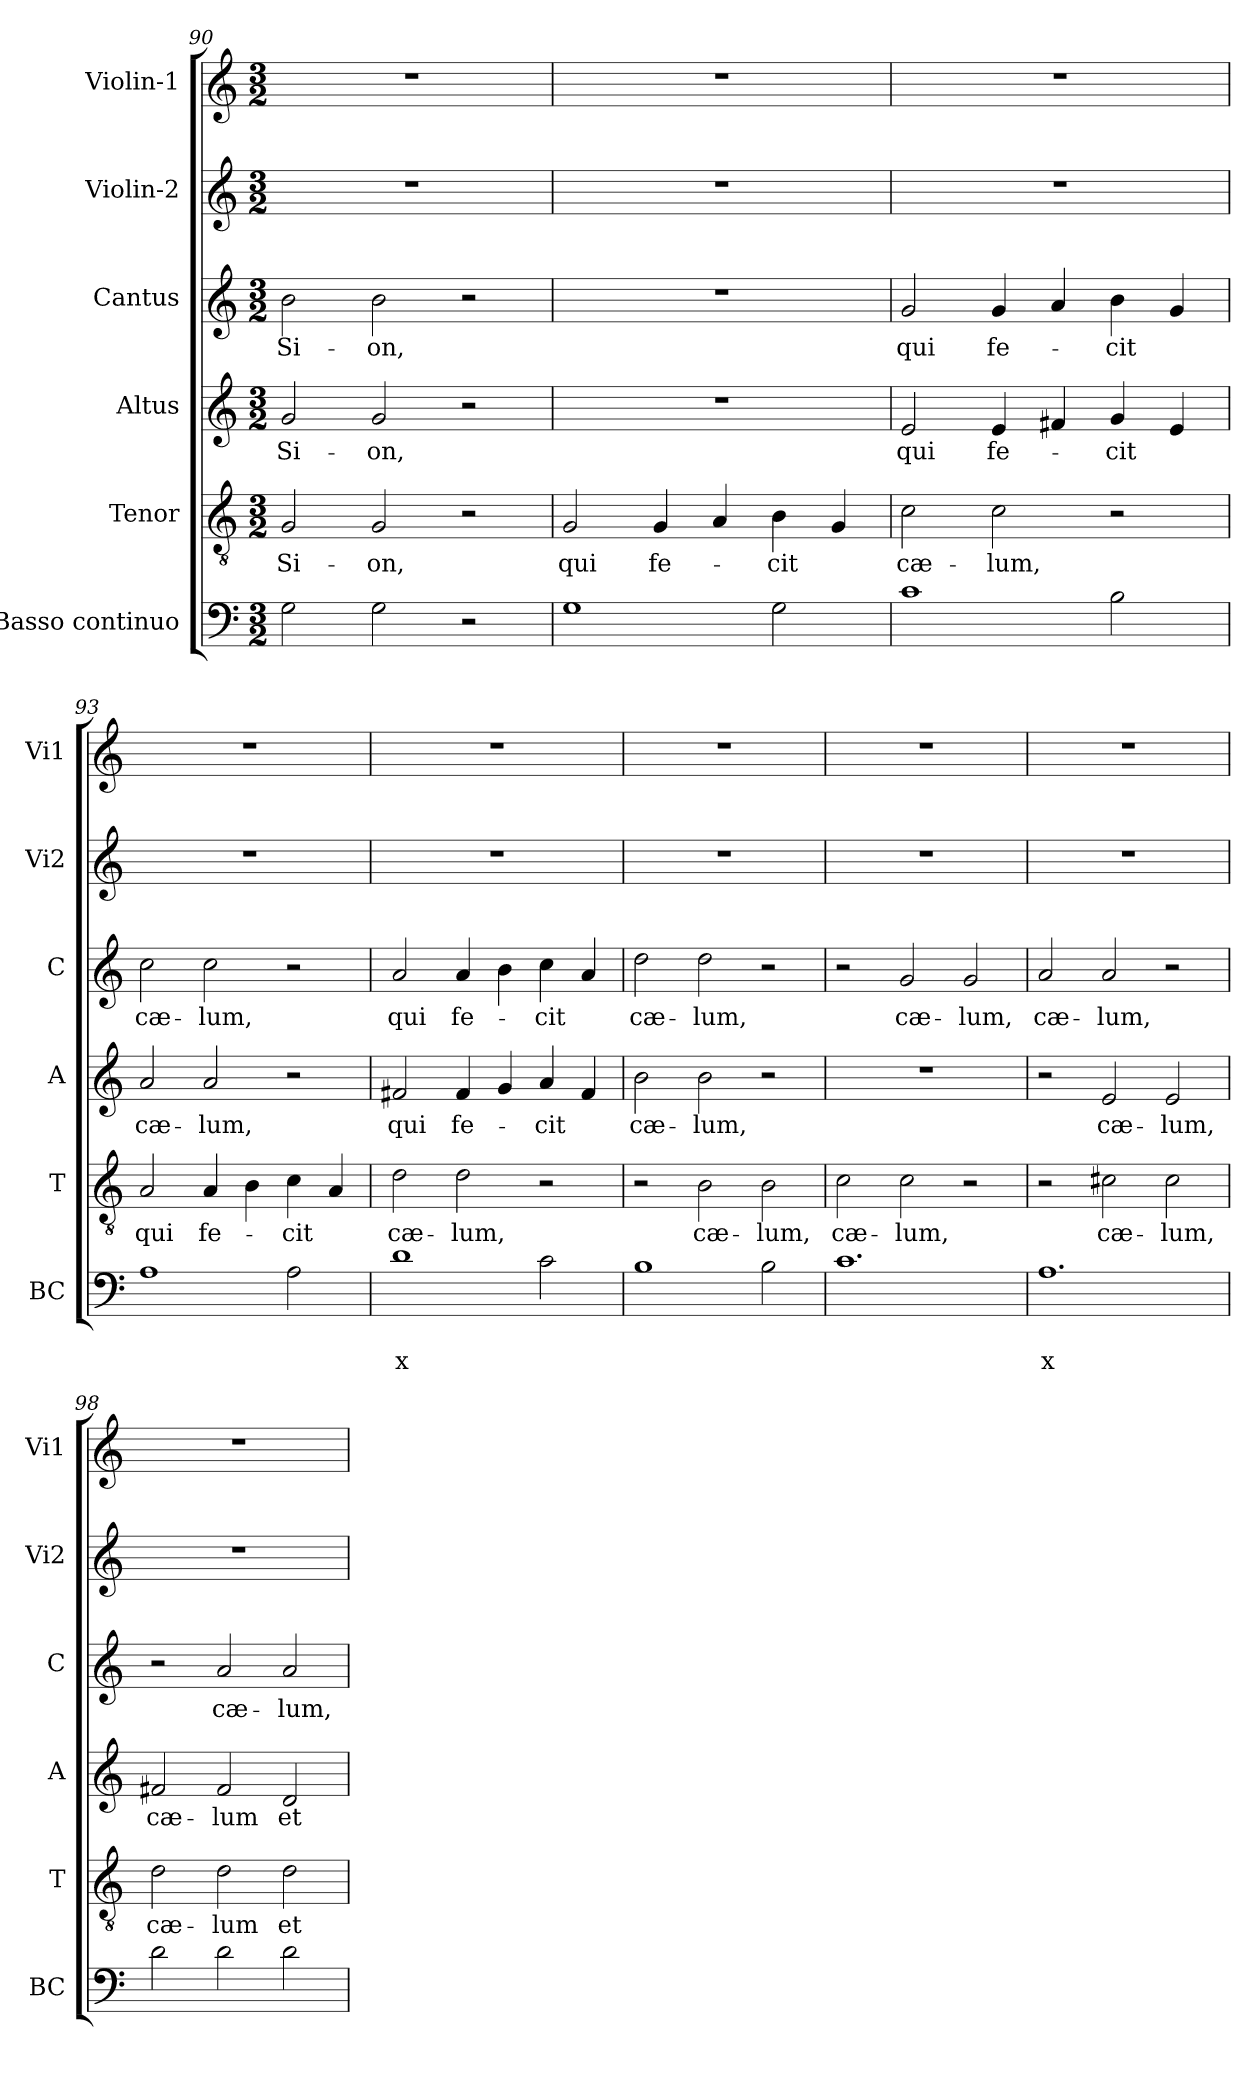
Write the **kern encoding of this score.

**kern	**text	**text	**kern	**text	**kern	**text	**kern	**text	**kern	**kern
*part6	*part6	*part6	*part5	*part5	*part4	*part4	*part3	*part3	*part2	*part1
*staff6	*staff6	*staff6	*staff5	*staff5	*staff4	*staff4	*staff3	*staff3	*staff2	*staff1
*I"Basso continuo	*	*	*I"Tenor	*	*I"Altus	*	*I"Cantus	*	*I"Violin-2	*I"Violin-1
*I'BC	*	*	*I'T	*	*I'A	*	*I'C	*	*I'Vi2	*I'Vi1
*clefF4	*	*	*clefGv2	*	*clefG2	*	*clefG2	*	*clefG2	*clefG2
*k[]	*	*	*k[]	*	*k[]	*	*k[]	*	*k[]	*k[]
*C:	*	*	*C:	*	*C:	*	*C:	*	*C:	*C:
*M3/2	*	*	*M3/2	*	*M3/2	*	*M3/2	*	*M3/2	*M3/2
=90	=90	=90	=90	=90	=90	=90	=90	=90	=90	=90
!	!	!	!	!LO:LY:b	!	!LO:LY:b	!	!LO:LY:b	!	!
2G\	.	.	2G/	Si-	2g/	Si-	2b\	Si-	1.r	1.r
!	!	!	!	!LO:LY:b	!	!LO:LY:b	!	!LO:LY:b	!	!
2G\	.	.	2G/	-on,	2g/	-on,	2b\	-on,	.	.
2r	.	.	2r	.	2r	.	2r	.	.	.
!!LO:LB:g=z
=91	=91	=91	=91	=91	=91	=91	=91	=91	=91	=91
!	!	!	!	!LO:LY:b	!	!	!	!	!	!
1G	.	.	2G/	qui	1.r	.	1.r	.	1.r	1.r
!	!	!	!	!LO:LY:b	!	!	!	!	!	!
.	.	.	4G/	fe-	.	.	.	.	.	.
.	.	.	4A/	.	.	.	.	.	.	.
!	!	!	!	!LO:LY:b	!	!	!	!	!	!
2G\	.	.	4B\	-cit	.	.	.	.	.	.
.	.	.	4G/	.	.	.	.	.	.	.
=92	=92	=92	=92	=92	=92	=92	=92	=92	=92	=92
!	!	!	!	!LO:LY:b	!	!LO:LY:b	!	!LO:LY:b	!	!
1c	.	.	2c\	cæ-	2e/	qui	2g/	qui	1.r	1.r
!	!	!	!	!LO:LY:b	!	!LO:LY:b	!	!LO:LY:b	!	!
.	.	.	2c\	-lum,	4e/	fe-	4g/	fe-	.	.
.	.	.	.	.	4f#X/	.	4a/	.	.	.
!	!	!	!	!	!	!LO:LY:b	!	!LO:LY:b	!	!
2B\	.	.	2r	.	4g/	-cit	4b\	-cit	.	.
.	.	.	.	.	4e/	.	4g/	.	.	.
=93	=93	=93	=93	=93	=93	=93	=93	=93	=93	=93
!	!	!	!	!LO:LY:b	!	!LO:LY:b	!	!LO:LY:b	!	!
1A	.	.	2A/	qui	2a/	cæ-	2cc\	cæ-	1.r	1.r
!	!	!	!	!LO:LY:b	!	!LO:LY:b	!	!LO:LY:b	!	!
.	.	.	4A/	fe-	2a/	-lum,	2cc\	-lum,	.	.
.	.	.	4B\	.	.	.	.	.	.	.
!	!	!	!	!LO:LY:b	!	!	!	!	!	!
2A\	.	.	4c\	-cit	2r	.	2r	.	.	.
.	.	.	4A/	.	.	.	.	.	.	.
=94	=94	=94	=94	=94	=94	=94	=94	=94	=94	=94
!	!	!LO:LY:b	!	!LO:LY:b	!	!LO:LY:b	!	!LO:LY:b	!	!
1d	.	x	2d\	cæ-	2f#X/	qui	2a/	qui	1.r	1.r
!	!	!	!	!LO:LY:b	!	!LO:LY:b	!	!LO:LY:b	!	!
.	.	.	2d\	-lum,	4f#/	fe-	4a/	fe-	.	.
.	.	.	.	.	4g/	.	4b\	.	.	.
!	!	!	!	!	!	!LO:LY:b	!	!LO:LY:b	!	!
2c\	.	.	2r	.	4a/	-cit	4cc\	-cit	.	.
.	.	.	.	.	4f#/	.	4a/	.	.	.
=95	=95	=95	=95	=95	=95	=95	=95	=95	=95	=95
!	!	!	!	!	!	!LO:LY:b	!	!LO:LY:b	!	!
1B	.	.	2r	.	2b\	cæ-	2dd\	cæ-	1.r	1.r
!	!	!	!	!LO:LY:b	!	!LO:LY:b	!	!LO:LY:b	!	!
.	.	.	2B\	cæ-	2b\	-lum,	2dd\	-lum,	.	.
!	!	!	!	!LO:LY:b	!	!	!	!	!	!
2B\	.	.	2B\	-lum,	2r	.	2r	.	.	.
=96	=96	=96	=96	=96	=96	=96	=96	=96	=96	=96
!	!	!	!	!LO:LY:b	!	!	!	!	!	!
1.c	.	.	2c\	cæ-	1.r	.	2r	.	1.r	1.r
!	!	!	!	!LO:LY:b	!	!	!	!LO:LY:b	!	!
.	.	.	2c\	-lum,	.	.	2g/	cæ-	.	.
!	!	!	!	!	!	!	!	!LO:LY:b	!	!
.	.	.	2r	.	.	.	2g/	-lum,	.	.
!!LO:PB:g=z
=97	=97	=97	=97	=97	=97	=97	=97	=97	=97	=97
!	!	!LO:LY:b	!	!	!	!	!	!LO:LY:b	!	!
1.A	.	x	2r	.	2r	.	2a/	cæ-	1.r	1.r
!	!	!	!	!LO:LY:b	!	!LO:LY:b	!	!LO:LY:b	!	!
.	.	.	2c#X\	cæ-	2e/	cæ-	2a/	-lum,	.	.
!	!	!	!	!LO:LY:b	!	!LO:LY:b	!	!	!	!
.	.	.	2c#\	-lum,	2e/	-lum,	2r	.	.	.
=98	=98	=98	=98	=98	=98	=98	=98	=98	=98	=98
!	!	!	!	!LO:LY:b	!	!LO:LY:b	!	!	!	!
2d\	.	.	2d\	cæ-	2f#X/	cæ-	2r	.	1.r	1.r
!	!	!	!	!LO:LY:b	!	!LO:LY:b	!	!LO:LY:b	!	!
2d\	.	.	2d\	-lum	2f#/	-lum	2a/	cæ-	.	.
!	!	!	!	!LO:LY:b	!	!LO:LY:b	!	!LO:LY:b	!	!
2d\	.	.	2d\	et	2d/	et	2a/	-lum,	.	.
=	=	=	=	=	=	=	=	=	=	=
*-	*-	*-	*-	*-	*-	*-	*-	*-	*-	*-
